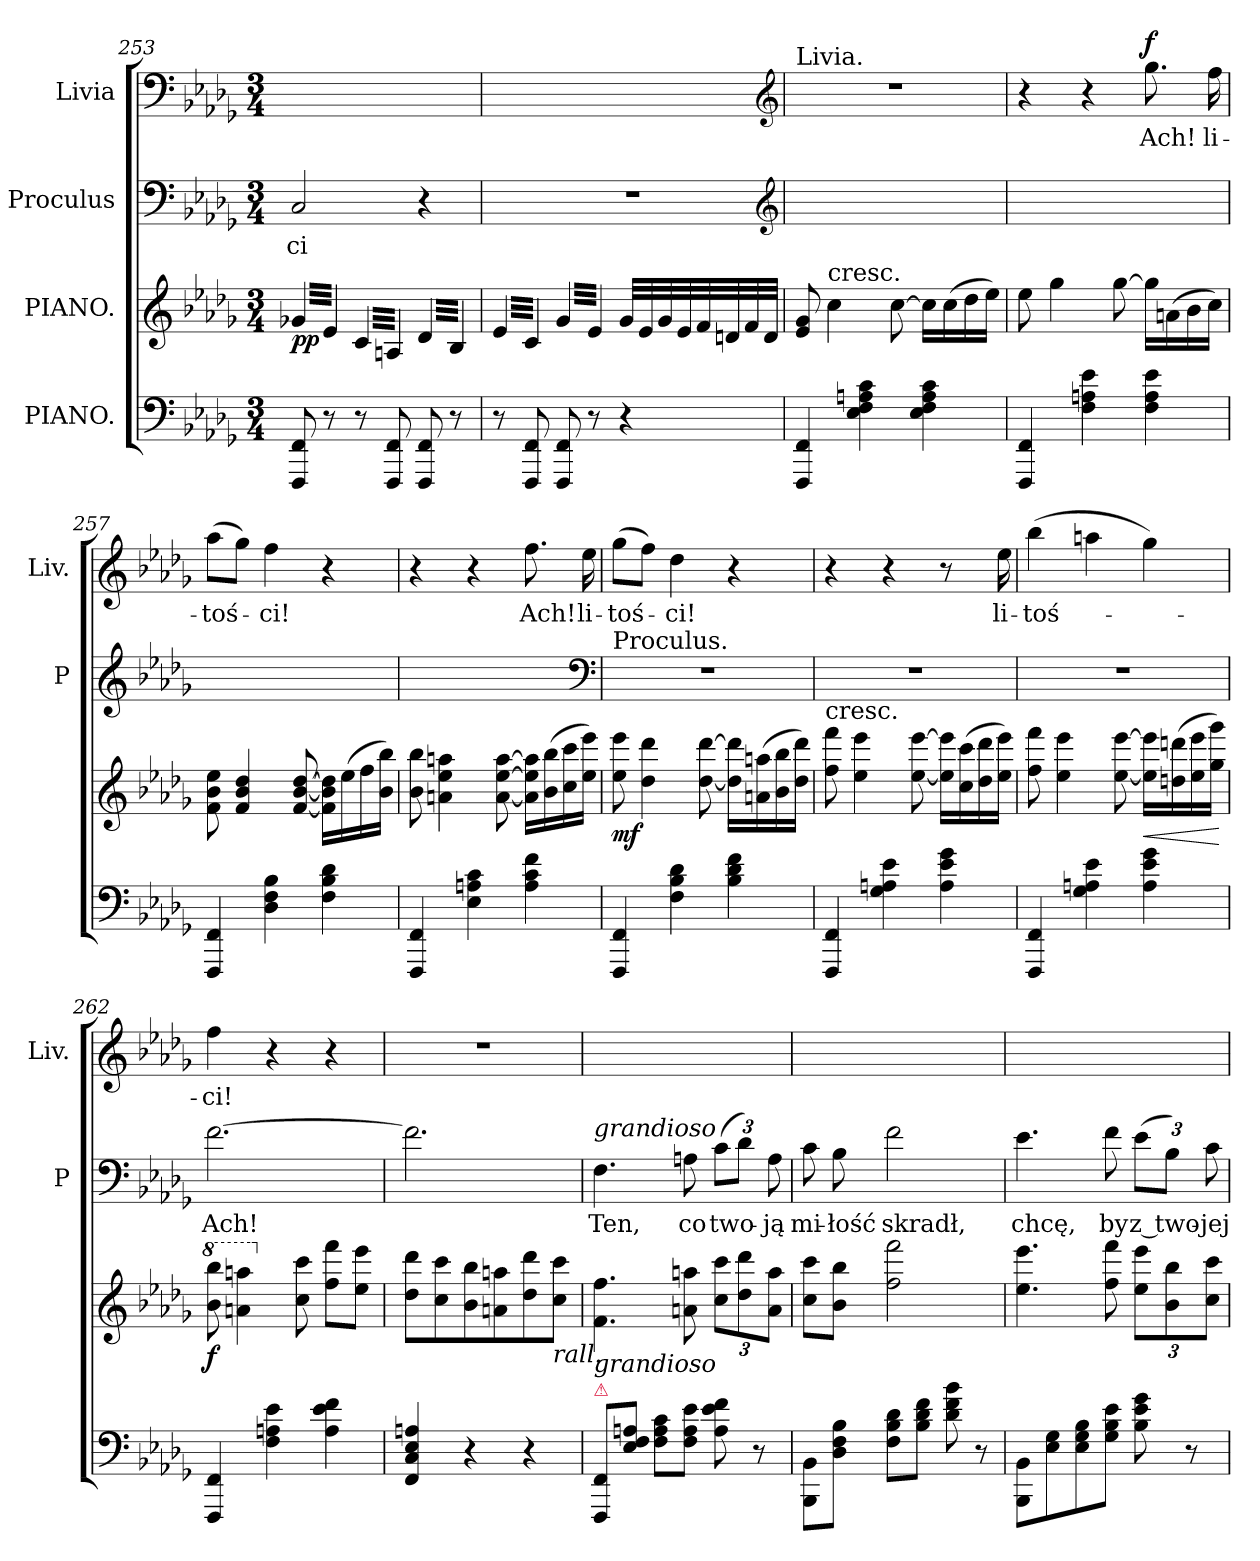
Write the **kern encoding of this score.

**kern	**kern	**dynam	**kern	**text	**kern	**text	**dynam
*part4	*part3	*part3	*part2	*part2	*part1	*part1	*part1
*staff4	*staff3	*staff3	*staff2	*staff2	*staff1	*staff1	*staff1
*I"PIANO.	*I"PIANO.	*	*I"Proculus	*	*I"Livia	*	*
*	*	*	*I'P	*	*I'Liv.	*	*
*clefF4	*clefG2	*	*clefF4	*	*clefF4	*	*
*k[b-e-a-d-g-]	*k[b-e-a-d-g-]	*	*k[b-e-a-d-g-]	*	*k[b-e-a-d-g-]	*	*
*M3/4	*M3/4	*	*M3/4	*	*M3/4	*	*
=253	=253	=253	=253	=253	=253	=253	=253
*	*tremolo	*	*	*	*	*	*
8FFF/ 8FF/	32g-X/LLL	pp	2C/	-ci	2.ryy	.	.
.	32e-/	.	.	.	.	.	.
.	32g-X/	.	.	.	.	.	.
.	32e-/	.	.	.	.	.	.
8r	32g-X/	.	.	.	.	.	.
.	32e-/	.	.	.	.	.	.
.	32g-X/	.	.	.	.	.	.
.	32e-/JJJ	.	.	.	.	.	.
8r	32c/LLL	.	.	.	.	.	.
.	32An/	.	.	.	.	.	.
.	32c/	.	.	.	.	.	.
.	32An/	.	.	.	.	.	.
8FFF/ 8FF/	32c/	.	.	.	.	.	.
.	32An/	.	.	.	.	.	.
.	32c/	.	.	.	.	.	.
.	32An/JJJ	.	.	.	.	.	.
8FFF/ 8FF/	32d-/LLL	.	4r	.	.	.	.
.	32B-/	.	.	.	.	.	.
.	32d-/	.	.	.	.	.	.
.	32B-/	.	.	.	.	.	.
8r	32d-/	.	.	.	.	.	.
.	32B-/	.	.	.	.	.	.
.	32d-/	.	.	.	.	.	.
.	32B-/JJJ	.	.	.	.	.	.
=254	=254	=254	=254	=254	=254	=254	=254
8r	32e-/LLL	.	2.r	.	2.ryy	.	.
.	32c/	.	.	.	.	.	.
.	32e-/	.	.	.	.	.	.
.	32c/	.	.	.	.	.	.
8FFF/ 8FF/	32e-/	.	.	.	.	.	.
.	32c/	.	.	.	.	.	.
.	32e-/	.	.	.	.	.	.
.	32c/JJJ	.	.	.	.	.	.
8FFF/ 8FF/	32g-/LLL	.	.	.	.	.	.
.	32e-/	.	.	.	.	.	.
.	32g-/	.	.	.	.	.	.
.	32e-/	.	.	.	.	.	.
8r	32g-/	.	.	.	.	.	.
.	32e-/	.	.	.	.	.	.
.	32g-/	.	.	.	.	.	.
.	32e-/JJJ	.	.	.	.	.	.
*	*Xtremolo	*	*	*	*	*	*
4r	32g-/LLL	.	.	.	.	.	.
.	32e-/	.	.	.	.	.	.
.	32g-/	.	.	.	.	.	.
.	32e-/	.	.	.	.	.	.
.	32f/	.	.	.	.	.	.
.	32dn/	.	.	.	.	.	.
.	32f/	.	.	.	.	.	.
.	32d/JJJ	.	.	.	.	.	.
*	*	*	*clefG2	*	*clefG2	*	*
=255	=255	=255	=255	=255	=255	=255	=255
!	!	!	!	!	!LO:TX:a:t=Livia.	!	!
4FFF/ 4FF/	8e-/ 8g-/	.	2.ryy	.	2.r	.	.
!	!LO:TX:t=cresc.	!	!	!	!	!	!
.	4cc\	.	.	.	.	.	.
4E-\ 4F\ 4An\ 4c\	.	.	.	.	.	.	.
.	[8cc\	.	.	.	.	.	.
4E-\ 4F\ 4A\ 4c\	16cc\LL]	.	.	.	.	.	.
.	(16cc\	.	.	.	.	.	.
.	16dd-\	.	.	.	.	.	.
.	16ee-\JJ)	.	.	.	.	.	.
=256	=256	=256	=256	=256	=256	=256	=256
4FFF/ 4FF/	8ee-\	.	2.ryy	.	4r	.	.
.	4gg-\	.	.	.	.	.	.
4F\ 4An\ 4e-\	.	.	.	.	4r	.	.
.	[8gg-\	.	.	.	.	.	.
!	!	!	!	!	!	!	!LO:DY:a
4F\ 4A\ 4e-\	16gg-\LL]	.	.	.	8.gg-\	Ach!	f
.	(16an\	.	.	.	.	.	.
.	16b-\	.	.	.	.	.	.
.	16cc\JJ)	.	.	.	16ff\	li-	.
=257	=257	=257	=257	=257	=257	=257	=257
4FFF/ 4FF/	8f\ 8b-\ 8ee-\	.	2.ryy	.	(8aa-\L	-toś-	.
.	4f/ 4b-/ 4dd-/	.	.	.	8gg-\J)	.	.
4D-\ 4F\ 4B-\	.	.	.	.	4ff\	-ci!	.
.	[8f/ [8b-/ [8dd-/	.	.	.	.	.	.
4F\ 4B-\ 4d-\	16f]\ 16b-]\ 16dd-]\LL	.	.	.	4r	.	.
.	(16ee-\	.	.	.	.	.	.
.	16ff\	.	.	.	.	.	.
.	16b-\ 16bb-\JJ)	.	.	.	.	.	.
=258	=258	=258	=258	=258	=258	=258	=258
4FFF/ 4FF/	8b-\ 8bb-\	.	2.ryy	.	4r	.	.
.	4an\ 4ee-\ 4aan\	.	.	.	.	.	.
4E-\ 4An\ 4c\	.	.	.	.	4r	.	.
.	[8a\ [8ee-\ [8aa\	.	.	.	.	.	.
4A\ 4c\ 4f\	16a]\ 16ee-]\ 16aa]\LL	.	.	.	8.ff\	Ach!	.
.	(16b-\ 16bb-\	.	.	.	.	.	.
.	16cc\ 16ccc\	.	.	.	.	.	.
.	16ee-\ 16eee-\JJ)	.	.	.	16ee-\	li-	.
*	*	*	*clefF4	*	*	*	*
=259	=259	=259	=259	=259	=259	=259	=259
!	!	!	!LO:TX:a:t=Proculus.	!	!	!	!
4FFF/ 4FF/	8ee-\ 8eee-\	mf	2.r	.	(8gg-\L	-toś-	.
.	4dd-\ 4ddd-\	.	.	.	8ff\J)	.	.
4F\ 4B-\ 4d-\	.	.	.	.	4dd-\	-ci!	.
.	[8dd-\ [8ddd-\	.	.	.	.	.	.
4B-\ 4d-\ 4f\	16dd-]\ 16ddd-]\LL	.	.	.	4r	.	.
.	(16an\ 16aan\	.	.	.	.	.	.
.	16b-\ 16bb-\	.	.	.	.	.	.
.	16dd-\ 16ddd-\JJ)	.	.	.	.	.	.
=260	=260	=260	=260	=260	=260	=260	=260
!	!LO:TX:t=cresc.	!	!	!	!	!	!
4FFF/ 4FF/	8ff\ 8fff\	.	2.r	.	4r	.	.
.	4ee-\ 4eee-\	.	.	.	.	.	.
4G-\ 4An\ 4e-\	.	.	.	.	4r	.	.
.	[8ee-\ [8eee-\	.	.	.	.	.	.
4A\ 4e-\ 4g-\	16ee-]\ 16eee-]\LL	.	.	.	8r	.	.
.	(16cc\ 16ccc\	.	.	.	.	.	.
.	16dd-\ 16ddd-\	.	.	.	16ryy	.	.
.	16ee-\ 16eee-\JJ)	.	.	.	16ee-\	li-	.
=261	=261	=261	=261	=261	=261	=261	=261
4FFF/ 4FF/	8ff\ 8fff\	.	2.r	.	(4bb-\	-toś-	.
.	4ee-\ 4eee-\	.	.	.	.	.	.
4G-\ 4An\ 4e-\	.	.	.	.	4aan\	.	.
.	[8ee-\ [8eee-\	.	.	.	.	.	.
!	!	!LO:HP:b	!	!	!	!	!
4A\ 4e-\ 4g-\	16ee-]\ 16eee-]\LL	<	.	.	4gg-\)	.	.
.	(16ddn\ 16dddn\	.	.	.	.	.	.
.	16ee-\ 16eee-\	.	.	.	.	.	.
.	16gg-\ 16ggg-\JJ)	.	.	.	.	.	.
.	.	[	.	.	.	.	.
=262	=262	=262	=262	=262	=262	=262	=262
*	*8va	*	*	*	*	*	*
4FFF/ 4FF/	8bb-\ 8bbb-\	f	[2.f\	Ach!	4ff\	-ci!	.
.	4aan\ 4aaan\	.	.	.	.	.	.
4F\ 4An\ 4e-\	.	.	.	.	4r	.	.
*	*X8va	*	*	*	*	*	*
.	8cc\ 8ccc\	.	.	.	.	.	.
4A\ 4e-\ 4f\	8ff\ 8fff\L	.	.	.	4r	.	.
.	8ee-\ 8eee-\J	.	.	.	.	.	.
=263	=263	=263	=263	=263	=263	=263	=263
4FF/ 4C/ 4E-/ 4An/	8dd-\ 8ddd-\L	.	2.f\]	.	2.r	.	.
.	8cc\ 8ccc\	.	.	.	.	.	.
4r	8b-\ 8bb-\	.	.	.	.	.	.
.	8an\ 8aan\	.	.	.	.	.	.
4r	8dd-\ 8ddd-\	.	.	.	.	.	.
!	!LO:TX:b:i:t=rall.	!	!	!	!	!	!
.	8cc\ 8ccc\J	.	.	.	.	.	.
=264	=264	=264	=264	=264	=264	=264	=264
!	!	!	!LO:TX:a:i:t=grandioso	!	!	!	!
!	!LO:TX:b:i:t=grandioso	!	!	!	!	!	!
!LO:TX:a:color=crimson:t=⚠	!	!	!	!	!	!	!
8FFF/ 8FF/L	4.f\ 4.ff\	.	4.F\	Ten,	2.ryy	.	.
8E-\ 8F\ 8An\J	.	.	.	.	.	.	.
8F\ 8A\ 8c\L	.	.	.	.	.	.	.
8F\ 8A\ 8e-\J	8an\ 8aan\	.	8An\	co	.	.	.
*	*Xbrackettup	*	*Xbrackettup	*	*	*	*
8A\ 8e-\ 8f\	12cc\ 12ccc\L	.	(12c\L	two-	.	.	.
.	12dd-\ 12ddd-\	.	12d-\J)	.	.	.	.
8r	.	.	.	.	.	.	.
.	12a\ 12aa\J	.	12A\	-ją	.	.	.
=265	=265	=265	=265	=265	=265	=265	=265
8BBB-\ 8BB-\L	8cc\ 8ccc\L	.	8c\	mi-	2.ryy	.	.
8D-\ 8F\ 8B-\J	8b-\ 8bb-\J	.	8B-\	-łość	.	.	.
8F\ 8B-\ 8d-\L	2ff\ 2fff\	.	2f\	skradł,	.	.	.
8B-\ 8d-\ 8f\J	.	.	.	.	.	.	.
8d-\ 8f\ 8b-\	.	.	.	.	.	.	.
8r	.	.	.	.	.	.	.
=266	=266	=266	=266	=266	=266	=266	=266
8BBB-\ 8BB-\L	4.ee-\ 4.eee-\	.	4.e-\	chcę,	2.ryy	.	.
8E-\ 8G-\	.	.	.	.	.	.	.
8E-\ 8G-\ 8B-\	.	.	.	.	.	.	.
8G-\ 8B-\ 8e-\J	8ff\ 8fff\	.	8f\	by	.	.	.
8B-\ 8e-\ 8g-\	12ee-\ 12eee-\L	.	(12e-\L	z two-	.	.	.
.	12b-\ 12bb-\	.	12B-\J)	.	.	.	.
8r	.	.	.	.	.	.	.
.	12cc\ 12ccc\J	.	12c\	-jej	.	.	.
=	=	=	=	=	=	=	=
*-	*-	*-	*-	*-	*-	*-	*-
